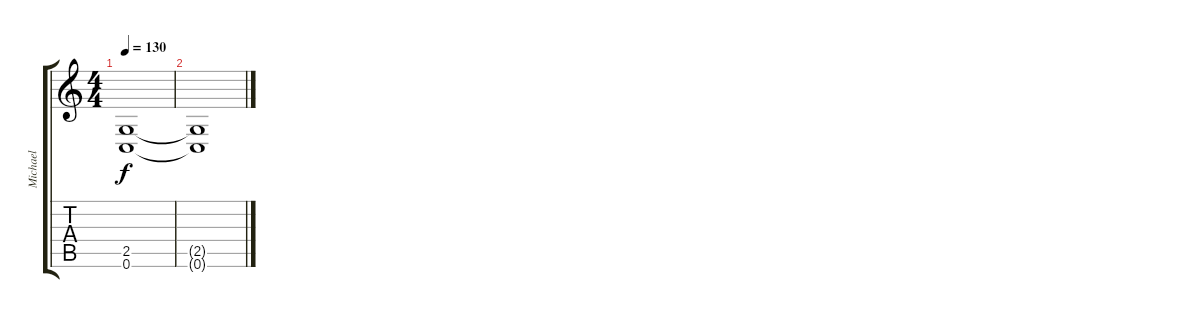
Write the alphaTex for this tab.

\track ("Michael" "Michael") {instrument distortionguitar}
\staff {score tabs}
\tuning (C4 G3 Eb3 Bb2 F2 C2) {hide}
\ts (4 4)
\tempo 130
\clef g2
\ks c
(2.5{t} 0.6{t}).1{dy f} |
(2.5{t} 0.6{t}).1
